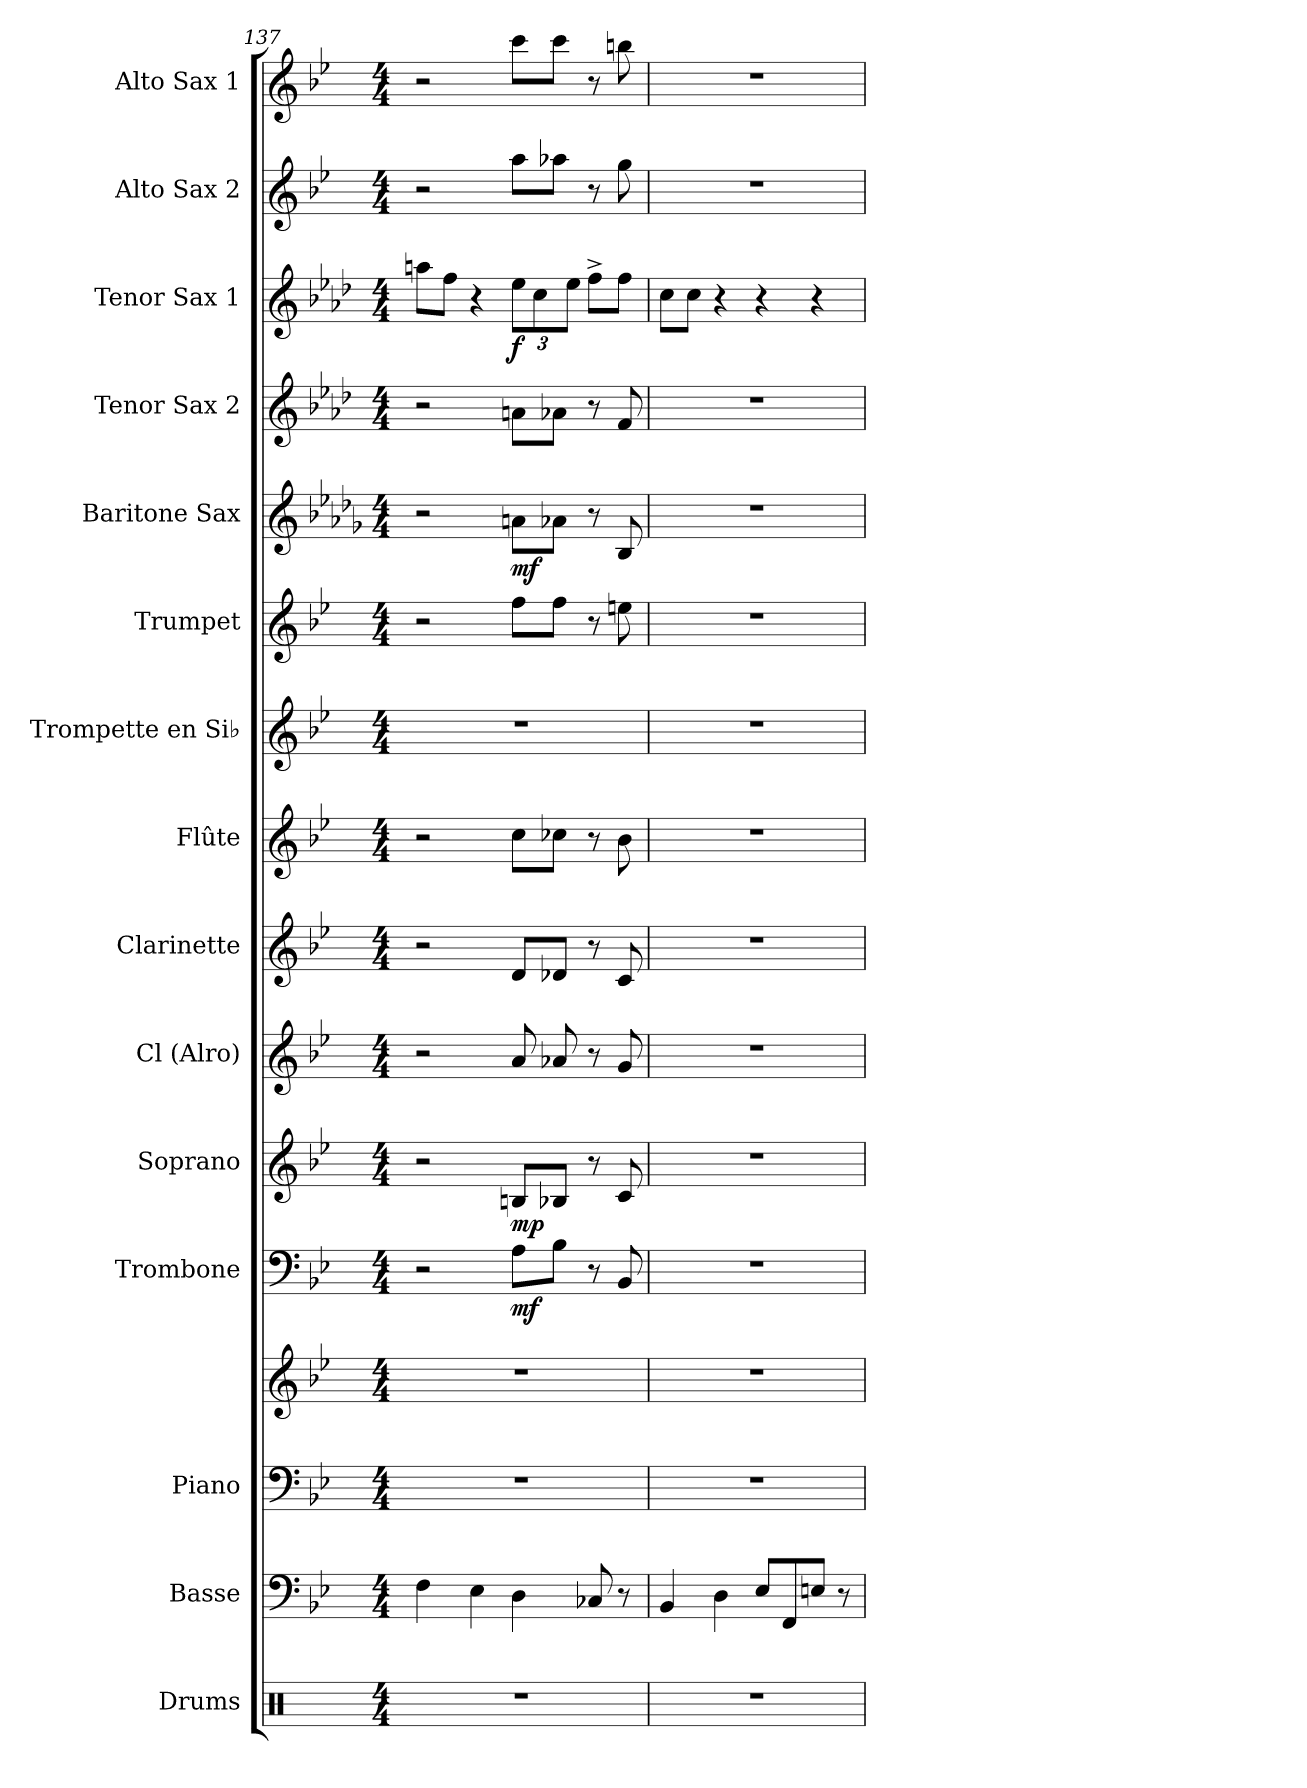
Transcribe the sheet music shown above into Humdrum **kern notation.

**kern	**kern	**kern	**kern	**kern	**dynam	**kern	**dynam	**kern	**kern	**kern	**kern	**kern	**kern	**dynam	**kern	**kern	**dynam	**kern	**kern
*part15	*part14	*part13	*part13	*part12	*part12	*part11	*part11	*part10	*part9	*part8	*part7	*part6	*part5	*part5	*part4	*part3	*part3	*part2	*part1
*staff16	*staff15	*staff14	*staff13	*staff12	*staff12	*staff11	*staff11	*staff10	*staff9	*staff8	*staff7	*staff6	*staff5	*staff5	*staff4	*staff3	*staff3	*staff2	*staff1
*I"Drums	*I"Basse	*I"Piano	*	*I"Trombone	*	*I"Soprano	*	*I"Cl (Alro)	*I"Clarinette	*I"Flûte	*I"Trompette en Si♭	*I"Trumpet	*I"Baritone Sax	*	*I"Tenor Sax 2	*I"Tenor Sax 1	*	*I"Alto Sax 2	*I"Alto Sax 1
*	*I'B	*I'P	*	*I'Tb	*	*I'Sop	*	*I'Cla	*I'Cl	*I'Fl.	*I'Tromp. Si♭	*I'Tp	*I'Bar	*	*	*	*	*I'Sa2	*I'Sa1
*clefX	*clefF4	*clefF4	*clefG2	*clefF4	*	*clefG2	*	*clefG2	*clefG2	*clefG2	*clefG2	*clefG2	*clefG2	*	*clefG2	*clefG2	*	*clefG2	*clefG2
*	*ITrd7c12	*	*	*	*	*ITrd1c2	*	*ITrd5c9	*ITrd1c2	*	*ITrd1c2	*ITrd1c2	*ITrd12c21	*	*ITrd8c14	*ITrd8c14	*	*ITrd5c9	*ITrd5c9
*k[]	*k[b-e-]	*k[b-e-]	*k[b-e-]	*k[b-e-]	*	*k[b-e-a-d-]	*	*k[b-e-a-d-g-]	*k[b-e-a-d-]	*k[b-e-]	*k[b-e-a-d-]	*k[b-e-a-d-]	*k[b-e-a-d-g-]	*	*k[b-e-a-d-]	*k[b-e-a-d-]	*	*k[b-e-a-d-g-]	*k[b-e-a-d-g-]
*M4/4	*M4/4	*M4/4	*M4/4	*M4/4	*	*M4/4	*	*M4/4	*M4/4	*M4/4	*M4/4	*M4/4	*M4/4	*	*M4/4	*M4/4	*	*M4/4	*M4/4
=137	=137	=137	=137	=137	=137	=137	=137	=137	=137	=137	=137	=137	=137	=137	=137	=137	=137	=137	=137
1r	4FF\	1r	1r	2r	.	2r	.	2r	2r	2r	1r	2r	2r	.	2r	8an\L	.	2r	2r
.	.	.	.	.	.	.	.	.	.	.	.	.	.	.	.	8f\J	.	.	.
.	4EE-\	.	.	.	.	.	.	.	.	.	.	.	.	.	.	4r	.	.	.
*	*	*	*	*	*	*	*	*	*	*	*	*	*	*	*	*Xbrackettup	*	*	*
!	!	!	!	!	!LO:DY:b	!	!LO:DY:b	!	!	!	!	!	!	!LO:DY:b	!	!	!LO:DY:b	!	!
.	4DD\	.	.	8A\L	mf	8An/L	mp	8c/	8c/L	8cc\L	.	8ee-\L	8An\L	mf	8An\L	12e-\L	f	8cc\L	8ee-\L
.	.	.	.	.	.	.	.	.	.	.	.	.	.	.	.	12c\	.	.	.
.	.	.	.	8B-\J	.	8A-X/J	.	8c-X/	8c-X/J	8cc-X\J	.	8ee-\J	8A-X\J	.	8A-X\J	.	.	8cc-X\J	8ee-\J
.	.	.	.	.	.	.	.	.	.	.	.	.	.	.	.	12e-\J	.	.	.
.	8CC-X/	.	.	8r	.	8r	.	8r	8r	8r	.	8r	8r	.	8r	8f^\L	.	8r	8r
.	8r	.	.	8BB-/	.	8B-/	.	8B-/	8B-/	8b-\	.	8ddn\	8BB-/	.	8F/	8f\J	.	8b-\	8ddn\
=138	=138	=138	=138	=138	=138	=138	=138	=138	=138	=138	=138	=138	=138	=138	=138	=138	=138	=138	=138
1r	4BBB-/	1r	1r	1r	.	1r	.	1r	1r	1r	1r	1r	1r	.	1r	8c\L	.	1r	1r
.	.	.	.	.	.	.	.	.	.	.	.	.	.	.	.	8c\J	.	.	.
.	4DD\	.	.	.	.	.	.	.	.	.	.	.	.	.	.	4r	.	.	.
.	8EE-/L	.	.	.	.	.	.	.	.	.	.	.	.	.	.	4r	.	.	.
.	8FFF/	.	.	.	.	.	.	.	.	.	.	.	.	.	.	.	.	.	.
.	8EEn/J	.	.	.	.	.	.	.	.	.	.	.	.	.	.	4r	.	.	.
.	8r	.	.	.	.	.	.	.	.	.	.	.	.	.	.	.	.	.	.
=	=	=	=	=	=	=	=	=	=	=	=	=	=	=	=	=	=	=	=
*-	*-	*-	*-	*-	*-	*-	*-	*-	*-	*-	*-	*-	*-	*-	*-	*-	*-	*-	*-
